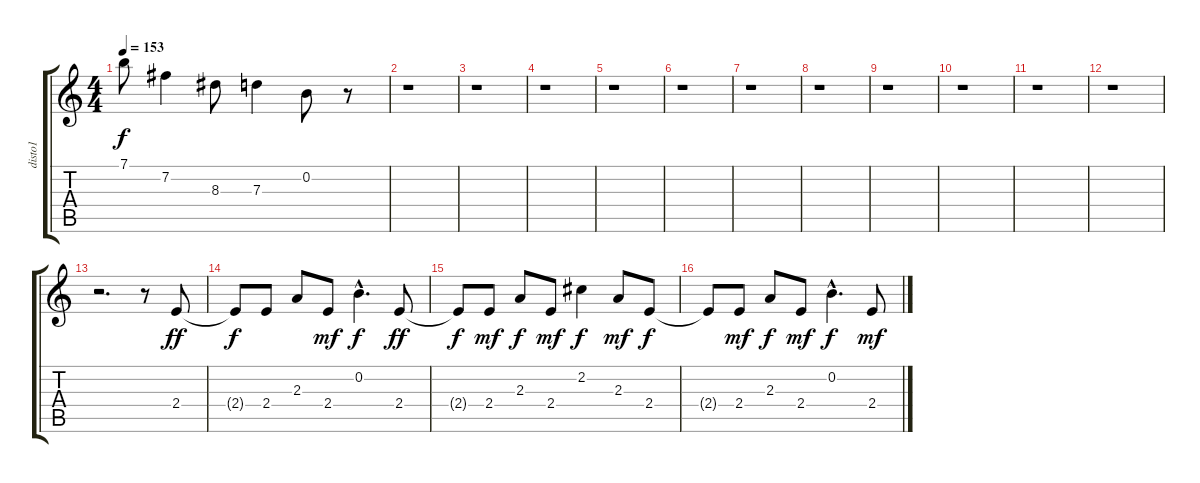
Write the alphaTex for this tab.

\track ("disto1" "disto1") {instrument distortionguitar}
\staff {score tabs}
\tuning (E4 B3 G3 D3 A2 E2) {hide}
\ts (4 4)
\tempo 153
\clef g2
\ks c
7.1{t}.8{dy f} 7.2.4 8.3.8 7.3.4 0.2.8 r.8 |
r.1 |
r.1 |
r.1 |
r.1 |
r.1 |
r.1 |
r.1 |
r.1 |
r.1 |
r.1 |
r.1 |
r.2{d} r.8 2.4.8{dy ff} |
2.4{t}.8{dy f} 2.4.8 2.3.8 2.4.8{dy mf} 0.2{hac}.4{d dy f} 2.4.8{dy ff} |
2.4{t}.8{dy f} 2.4.8{dy mf} 2.3.8{dy f} 2.4.8{dy mf} 2.2.4{dy f} 2.3.8{dy mf} 2.4.8{dy f} |
2.4{t}.8 2.4.8{dy mf} 2.3.8{dy f} 2.4.8{dy mf} 0.2{hac}.4{d dy f} 2.4.8{dy mf}
